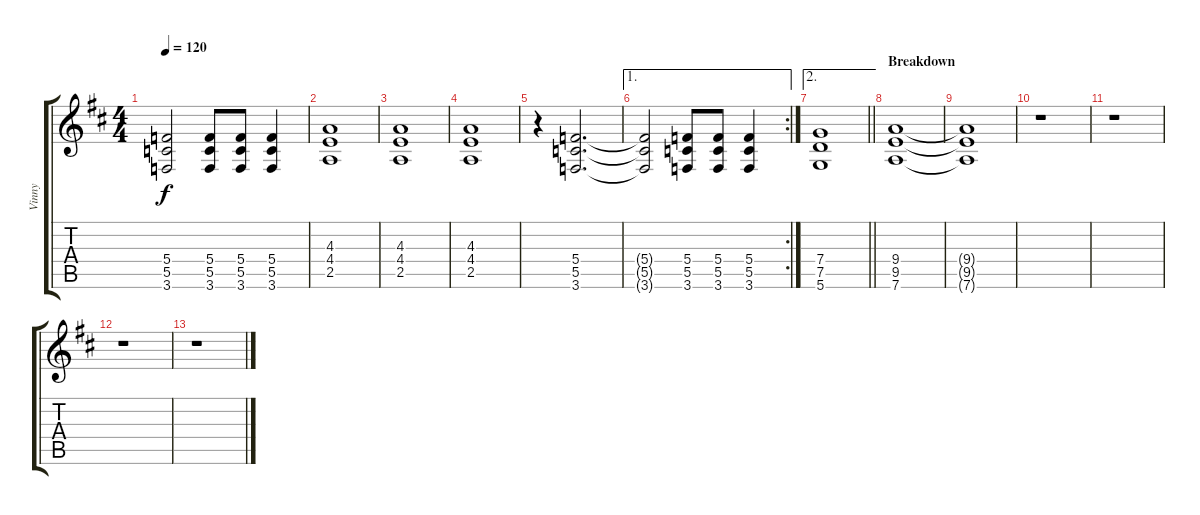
\track ("Vinny" "Vinny") {instrument distortionguitar}
\staff {score tabs}
\tuning (D4 A3 F3 C3 G2 D2) {hide}
\ts (4 4)
\tempo 120
\clef g2
\ks d
(5.4{t} 5.5{t} 3.6{t}).2{dy f} (5.4 5.5 3.6).8 (5.4 5.5 3.6).8 (5.4 5.5 3.6).4 |
(4.3 4.4 2.5).1 |
(4.3 4.4 2.5).1 |
(4.3 4.4 2.5).1 |
r.4 (5.4 5.5 3.6).2{d} |
\ae 1
\rc 2
(5.4{t} 5.5{t} 3.6{t}).2 (5.4 5.5 3.6).8 (5.4 5.5 3.6).8 (5.4 5.5 3.6).4 |
\ae 2
\barLineRight lightlight
(7.4 7.5 5.6).1 |
\section ("" "Breakdown")
(9.4 9.5 7.6).1 |
(9.4{t} 9.5{t} 7.6{t}).1 |
r.1 |
r.1 |
r.1 |
r.1
